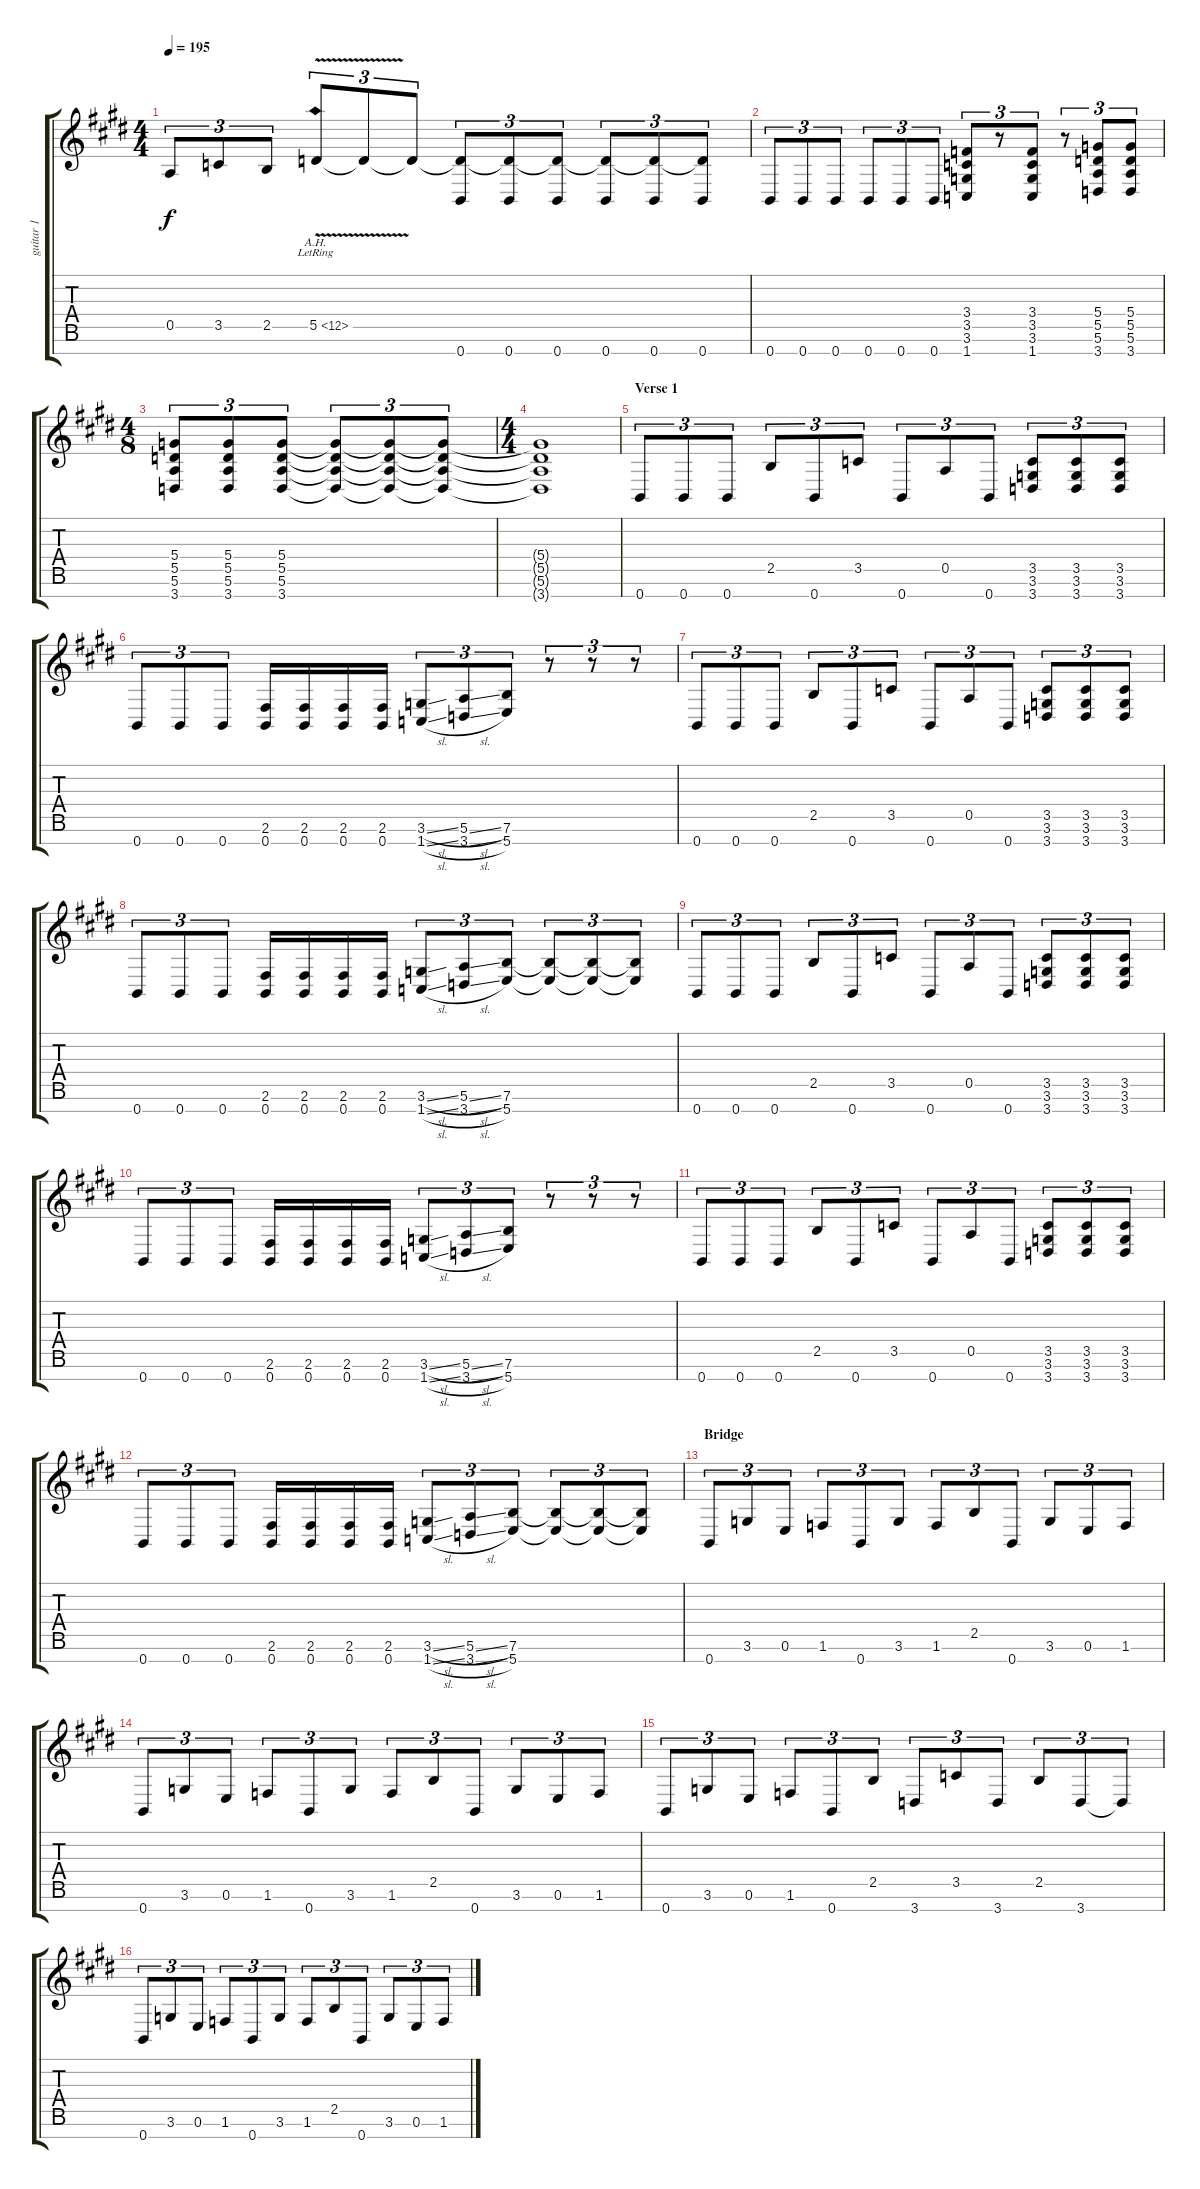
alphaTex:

\track ("guitar 1" "guitar 1") {instrument distortionguitar}
\staff {score tabs}
\tuning (E4 B3 G3 D3 A2 E2 B1) {hide}
\ts (4 4)
\tempo 195
\clef g2
\ks e
0.5.8{tu (3 2) dy f} 3.5.8{tu (3 2)} 2.5.8{tu (3 2)} 5.5{ah 7 v lr}.8{tu (3 2)} 5.5{t}.8{tu (3 2)} 5.5{t}.8{tu (3 2)} (5.5{t} 0.7).8{tu (3 2)} (5.5{t} 0.7).8{tu (3 2)} (5.5{t} 0.7).8{tu (3 2)} (5.5{t} 0.7).8{tu (3 2)} (5.5{t} 0.7).8{tu (3 2)} (5.5{t} 0.7).8{tu (3 2)} |
0.7.8{tu (3 2)} 0.7.8{tu (3 2)} 0.7.8{tu (3 2)} 0.7.8{tu (3 2)} 0.7.8{tu (3 2)} 0.7.8{tu (3 2)} (3.4 3.5 3.6 1.7).8{tu (3 2)} r.8{tu (3 2)} (3.4 3.5 3.6 1.7).8{tu (3 2)} r.8{tu (3 2)} (5.4 5.5 5.6 3.7).8{tu (3 2)} (5.4 5.5 5.6 3.7).8{tu (3 2)} |
\ts (4 8)
(5.4 5.5 5.6 3.7).8{tu (3 2)} (5.4 5.5 5.6 3.7).8{tu (3 2)} (5.4 5.5 5.6 3.7).8{tu (3 2)} (5.4{t} 5.5{t} 5.6{t} 3.7{t}).8{tu (3 2)} (5.4{t} 5.5{t} 5.6{t} 3.7{t}).8{tu (3 2)} (5.4{t} 5.5{t} 5.6{t} 3.7{t}).8{tu (3 2)} |
\ts (4 4)
(5.4{t} 5.5{t} 5.6{t} 3.7{t}).1 |
\section ("" "Verse 1")
0.7.8{tu (3 2)} 0.7.8{tu (3 2)} 0.7.8{tu (3 2)} 2.5.8{tu (3 2)} 0.7.8{tu (3 2)} 3.5.8{tu (3 2)} 0.7.8{tu (3 2)} 0.5.8{tu (3 2)} 0.7.8{tu (3 2)} (3.5 3.6 3.7).8{tu (3 2)} (3.5 3.6 3.7).8{tu (3 2)} (3.5 3.6 3.7).8{tu (3 2)} |
0.7.8{tu (3 2)} 0.7.8{tu (3 2)} 0.7.8{tu (3 2)} (2.6 0.7).16 (2.6 0.7).16 (2.6 0.7).16 (2.6 0.7).16 (3.6{sl} 1.7{sl}).8{tu (3 2)} (5.6{sl} 3.7{sl}).8{tu (3 2)} (7.6 5.7).8{tu (3 2)} r.8{tu (3 2)} r.8{tu (3 2)} r.8{tu (3 2)} |
0.7.8{tu (3 2)} 0.7.8{tu (3 2)} 0.7.8{tu (3 2)} 2.5.8{tu (3 2)} 0.7.8{tu (3 2)} 3.5.8{tu (3 2)} 0.7.8{tu (3 2)} 0.5.8{tu (3 2)} 0.7.8{tu (3 2)} (3.5 3.6 3.7).8{tu (3 2)} (3.5 3.6 3.7).8{tu (3 2)} (3.5 3.6 3.7).8{tu (3 2)} |
0.7.8{tu (3 2)} 0.7.8{tu (3 2)} 0.7.8{tu (3 2)} (2.6 0.7).16 (2.6 0.7).16 (2.6 0.7).16 (2.6 0.7).16 (3.6{sl} 1.7{sl}).8{tu (3 2)} (5.6{sl} 3.7{sl}).8{tu (3 2)} (7.6 5.7).8{tu (3 2)} (7.6{t} 5.7{t}).8{tu (3 2)} (7.6{t} 5.7{t}).8{tu (3 2)} (7.6{t} 5.7{t}).8{tu (3 2)} |
0.7.8{tu (3 2)} 0.7.8{tu (3 2)} 0.7.8{tu (3 2)} 2.5.8{tu (3 2)} 0.7.8{tu (3 2)} 3.5.8{tu (3 2)} 0.7.8{tu (3 2)} 0.5.8{tu (3 2)} 0.7.8{tu (3 2)} (3.5 3.6 3.7).8{tu (3 2)} (3.5 3.6 3.7).8{tu (3 2)} (3.5 3.6 3.7).8{tu (3 2)} |
0.7.8{tu (3 2)} 0.7.8{tu (3 2)} 0.7.8{tu (3 2)} (2.6 0.7).16 (2.6 0.7).16 (2.6 0.7).16 (2.6 0.7).16 (3.6{sl} 1.7{sl}).8{tu (3 2)} (5.6{sl} 3.7{sl}).8{tu (3 2)} (7.6 5.7).8{tu (3 2)} r.8{tu (3 2)} r.8{tu (3 2)} r.8{tu (3 2)} |
0.7.8{tu (3 2)} 0.7.8{tu (3 2)} 0.7.8{tu (3 2)} 2.5.8{tu (3 2)} 0.7.8{tu (3 2)} 3.5.8{tu (3 2)} 0.7.8{tu (3 2)} 0.5.8{tu (3 2)} 0.7.8{tu (3 2)} (3.5 3.6 3.7).8{tu (3 2)} (3.5 3.6 3.7).8{tu (3 2)} (3.5 3.6 3.7).8{tu (3 2)} |
0.7.8{tu (3 2)} 0.7.8{tu (3 2)} 0.7.8{tu (3 2)} (2.6 0.7).16 (2.6 0.7).16 (2.6 0.7).16 (2.6 0.7).16 (3.6{sl} 1.7{sl}).8{tu (3 2)} (5.6{sl} 3.7{sl}).8{tu (3 2)} (7.6 5.7).8{tu (3 2)} (7.6{t} 5.7{t}).8{tu (3 2)} (7.6{t} 5.7{t}).8{tu (3 2)} (7.6{t} 5.7{t}).8{tu (3 2)} |
\section ("" "Bridge")
0.7.8{tu (3 2)} 3.6.8{tu (3 2)} 0.6.8{tu (3 2)} 1.6.8{tu (3 2)} 0.7.8{tu (3 2)} 3.6.8{tu (3 2)} 1.6.8{tu (3 2)} 2.5.8{tu (3 2)} 0.7.8{tu (3 2)} 3.6.8{tu (3 2)} 0.6.8{tu (3 2)} 1.6.8{tu (3 2)} |
0.7.8{tu (3 2)} 3.6.8{tu (3 2)} 0.6.8{tu (3 2)} 1.6.8{tu (3 2)} 0.7.8{tu (3 2)} 3.6.8{tu (3 2)} 1.6.8{tu (3 2)} 2.5.8{tu (3 2)} 0.7.8{tu (3 2)} 3.6.8{tu (3 2)} 0.6.8{tu (3 2)} 1.6.8{tu (3 2)} |
0.7.8{tu (3 2)} 3.6.8{tu (3 2)} 0.6.8{tu (3 2)} 1.6.8{tu (3 2)} 0.7.8{tu (3 2)} 2.5.8{tu (3 2)} 3.7.8{tu (3 2)} 3.5.8{tu (3 2)} 3.7.8{tu (3 2)} 2.5.8{tu (3 2)} 3.7.8{tu (3 2)} 3.7{t}.8{tu (3 2)} |
0.7.8{tu (3 2)} 3.6.8{tu (3 2)} 0.6.8{tu (3 2)} 1.6.8{tu (3 2)} 0.7.8{tu (3 2)} 3.6.8{tu (3 2)} 1.6.8{tu (3 2)} 2.5.8{tu (3 2)} 0.7.8{tu (3 2)} 3.6.8{tu (3 2)} 0.6.8{tu (3 2)} 1.6.8{tu (3 2)}
